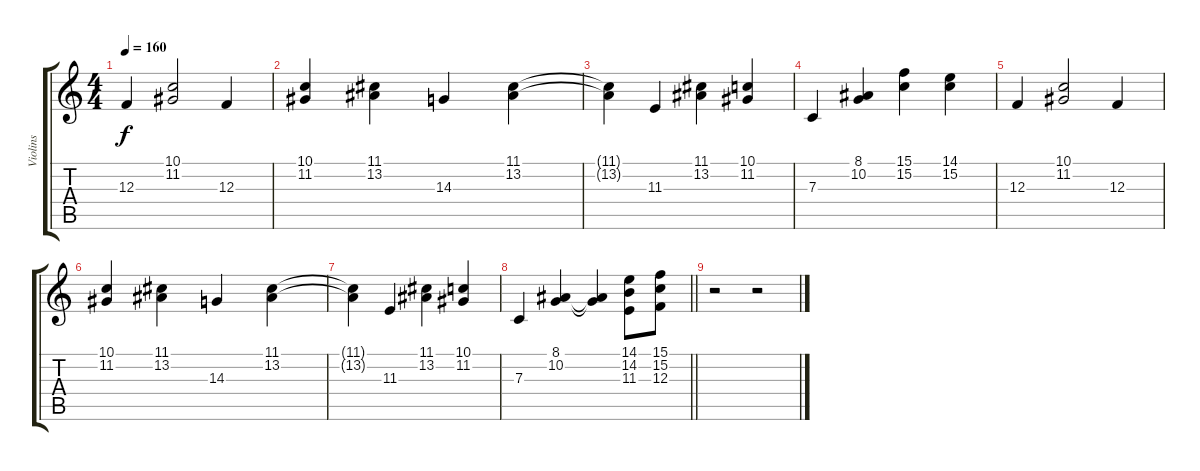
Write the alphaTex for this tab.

\track ("Violins" "Violins") {instrument stringensemble1}
\staff {score tabs}
\tuning (D4 A3 F3 C3 G2 D2) {hide}
\ts (4 4)
\tempo 160
\clef g2
\ks c
12.3.4{dy f} (10.1 11.2).2 12.3.4 |
(10.1 11.2).4 (11.1 13.2).4 14.3.4 (11.1 13.2).4 |
(11.1{t} 13.2{t}).4 11.3.4 (11.1 13.2).4 (10.1 11.2).4 |
7.3.4 (8.1 10.2).4 (15.1 15.2).4 (14.1 15.2).4 |
12.3.4 (10.1 11.2).2 12.3.4 |
(10.1 11.2).4 (11.1 13.2).4 14.3.4 (11.1 13.2).4 |
(11.1{t} 13.2{t}).4 11.3.4 (11.1 13.2).4 (10.1 11.2).4 |
\barLineRight lightlight
7.3.4 (8.1 10.2).4 (8.1{t} 10.2{t}).4 (14.1 14.2 11.3).8 (15.1 15.2 12.3).8 |
r.2 r.2
